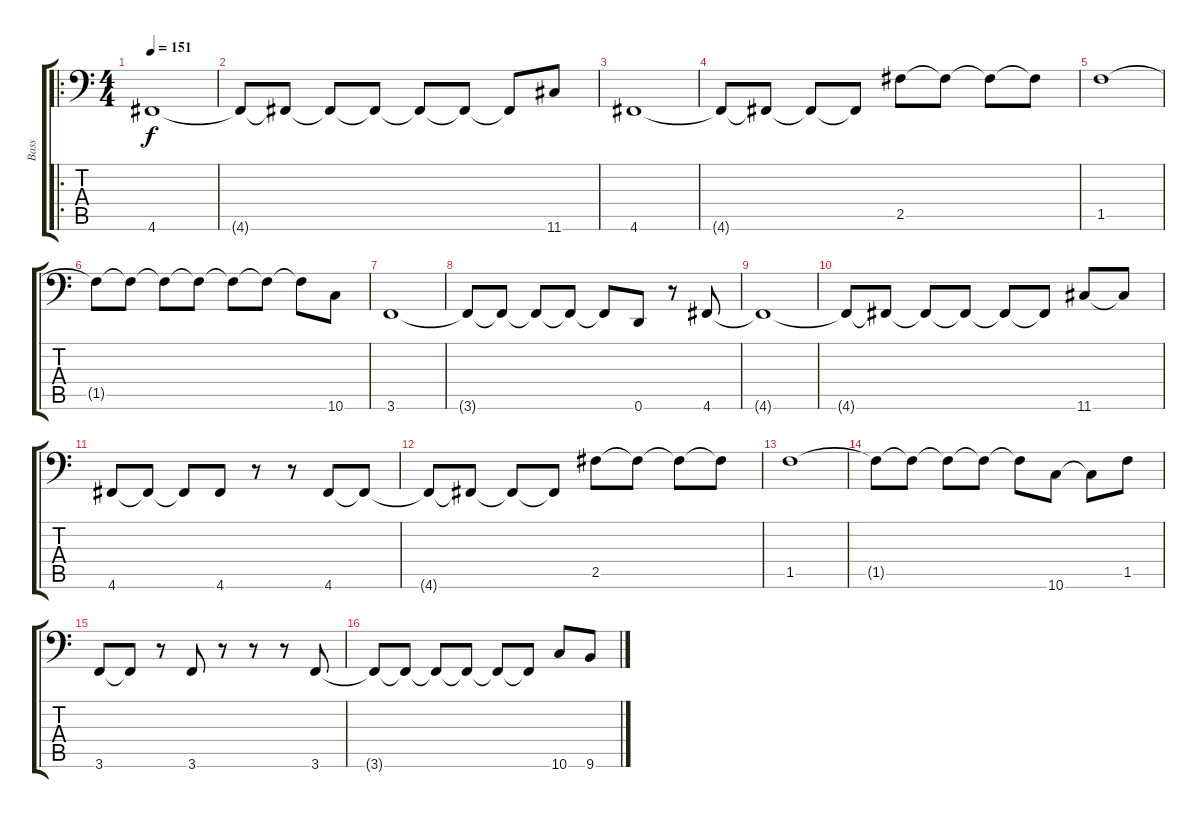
\track ("Bass" "Bass") {instrument electricbassfinger}
\staff {score tabs}
\tuning (B3 Gb3 D3 A2 E2 D1) {hide}
\ro
\ts (4 4)
\tempo 151
\clef f4
\ks c
4.6.1{dy f instrument electricbassfinger} |
4.6{t}.8 4.6{t}.8 4.6{t}.8 4.6{t}.8 4.6{t}.8 4.6{t}.8 4.6{t}.8 11.6.8 |
4.6.1 |
4.6{t}.8 4.6{t}.8 4.6{t}.8 4.6{t}.8 2.5.8 2.5{t}.8 2.5{t}.8 2.5{t}.8 |
1.5.1 |
1.5{t}.8 1.5{t}.8 1.5{t}.8 1.5{t}.8 1.5{t}.8 1.5{t}.8 1.5{t}.8 10.6.8 |
3.6.1 |
3.6{t}.8 3.6{t}.8 3.6{t}.8 3.6{t}.8 3.6{t}.8 0.6.8 r.8 4.6.8 |
4.6{t}.1 |
4.6{t}.8 4.6{t}.8 4.6{t}.8 4.6{t}.8 4.6{t}.8 4.6{t}.8 11.6.8 11.6{t}.8 |
4.6.8 4.6{t}.8 4.6{t}.8 4.6.8 r.8 r.8 4.6.8 4.6{t}.8 |
4.6{t}.8 4.6{t}.8 4.6{t}.8 4.6{t}.8 2.5.8 2.5{t}.8 2.5{t}.8 2.5{t}.8 |
1.5.1 |
1.5{t}.8 1.5{t}.8 1.5{t}.8 1.5{t}.8 1.5{t}.8 10.6.8 10.6{t}.8 1.5.8 |
3.6.8 3.6{t}.8 r.8 3.6.8 r.8 r.8 r.8 3.6.8 |
3.6{t}.8 3.6{t}.8 3.6{t}.8 3.6{t}.8 3.6{t}.8 3.6{t}.8 10.6.8 9.6.8
